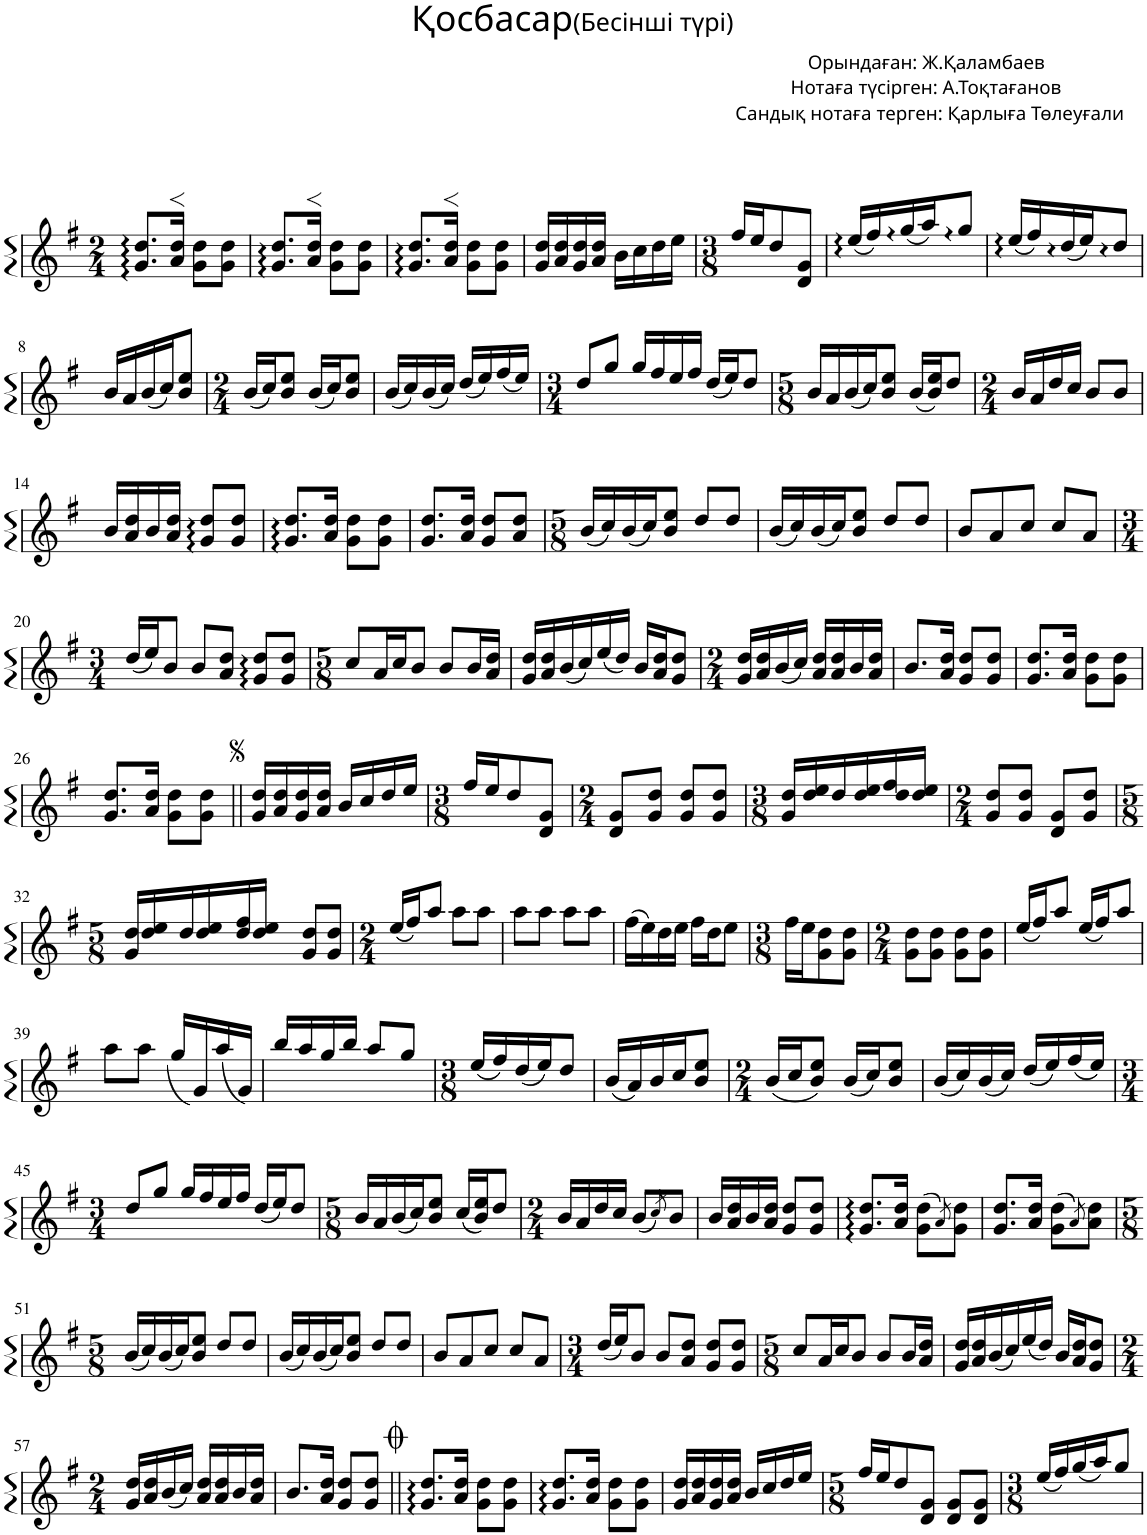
**kern
*part1
*staff1
*I"Piano
*I'Pno.
*clefG2
*k[f#]
*M2/4
=1
8.g/ 8.dd/L
16a/> 16dd/>Jk
8g\ 8dd\L
8g\ 8dd\J
=2
8.g/ 8.dd/L
16a/> 16dd/>Jk
8g\ 8dd\L
8g\ 8dd\J
=3
8.g/ 8.dd/L
16a/> 16dd/>Jk
8g\ 8dd\L
8g\ 8dd\J
=4
16g/ 16dd/LL
16a/ 16dd/
16g/ 16dd/
16a/ 16dd/JJ
16b\LL
16cc\
16dd\
16ee\JJ
=5
*M3/8
16ff#/LL
16ee/J
8dd/
8d/ 8g/J
=6
(16ee/LL
16ff#/)
(16gg/
16aa/J)
8gg/J
=7
(16ee/LL
16ff#/)
(16dd/
16ee/J)
8dd/J
!!LO:LB:g=z
=8
16b/LL
16a/
(16b/
16cc/J)
8b/ 8ee/J
=9
*M2/4
(16b/LL
16cc/J)
8b/ 8ee/J
(16b/LL
16cc/J)
8b/ 8ee/J
=10
(16b/LL
16cc/)
(16b/
16cc/JJ)
(16dd/LL
16ee/)
(16ff#/
16ee/JJ)
=11
*M3/4
8dd/L
8gg/J
16gg/LL
16ff#/
16ee/
16ff#/JJ
(16dd/LL
16ee/J)
8dd/J
=12
*M5/8
16b/LL
16a/
(16b/
16cc/J)
8b/ 8ee/J
(16b/LL
16b/ 16ee/J)
8dd/J
=13
*M2/4
16b/LL
16a/
16dd/
16cc/JJ
8b/L
8b/J
!!LO:LB:g=z
=14
16b/LL
16a/ 16dd/
16b/
16a/ 16dd/JJ
8g/ 8dd/L
8g/ 8dd/J
=15
8.g/ 8.dd/L
16a/ 16dd/Jk
8g\ 8dd\L
8g\ 8dd\J
=16
8.g/ 8.dd/L
16a/ 16dd/Jk
8g/ 8dd/L
8a/ 8dd/J
=17
*M5/8
(16b/LL
16cc/)
(16b/
16cc/J)
8b/ 8ee/J
8dd/L
8dd/J
=18
(16b/LL
16cc/)
(16b/
16cc/J)
8b/ 8ee/J
8dd/L
8dd/J
=19
8b/L
8a/
8cc/J
8cc/L
8a/J
!!LO:LB:g=z
=20
*M3/4
(16dd/LL
16ee/J)
8b/J
8b/L
8a/ 8dd/J
8g/ 8dd/L
8g/ 8dd/J
=21
*M5/8
8cc/L
16a/L
16cc/J
8b/J
8b/L
16b/L
16a/ 16dd/JJ
=22
16g/ 16dd/LL
16a/ 16dd/
(16b/
16cc/)
(16ee/
16dd/JJ)
16b/LL
16a/ 16dd/J
8g/ 8dd/J
=23
*M2/4
16g/ 16dd/LL
16a/ 16dd/
(16b/
16cc/JJ)
16a/ 16dd/LL
16a/ 16dd/
16b/
16a/ 16dd/JJ
=24
8.b/L
16a/ 16dd/Jk
8g/ 8dd/L
8g/ 8dd/J
=25
8.g/ 8.dd/L
16a/ 16dd/Jk
8g\ 8dd\L
8g\ 8dd\J
!!LO:LB:g=z
=26
8.g/ 8.dd/L
16a/ 16dd/Jk
8g\ 8dd\L
8g\ 8dd\J
=27||
16g/ 16dd/LL
16a/ 16dd/
16g/ 16dd/
16a/ 16dd/JJ
16b/LL
16cc/
16dd/
16ee/JJ
=28
*M3/8
16ff#/LL
16ee/J
8dd/
8d/ 8g/J
=29
*M2/4
8d/ 8g/L
8g/ 8dd/J
8g/ 8dd/L
8g/ 8dd/J
=30
*M3/8
16g/ 16dd/LL
16dd/ 16ee/
16dd/
16dd/ 16ee/
16dd/ 16ff#/
16dd/ 16ee/JJ
=31
*M2/4
8g/ 8dd/L
8g/ 8dd/J
8d/ 8g/L
8g/ 8dd/J
!!LO:LB:g=z
=32
*M5/8
16g/ 16dd/LL
16dd/ 16ee/
16dd/
16dd/ 16ee/
16dd/ 16ff#/
16dd/ 16ee/JJ
8g/ 8dd/L
8g/ 8dd/J
=33
*M2/4
(16ee/LL
16ff#/J)
8aa/J
8aa\L
8aa\J
=34
8aa\L
8aa\J
8aa\L
8aa\J
=35
(16ff#\LL
16ee\)
16dd\
16ee\JJ
16ff#\LL
16dd\J
8ee\J
=36
*M3/8
16ff#\LL
16ee\J
8g\ 8dd\
8g\ 8dd\J
=37
*M2/4
8g\ 8dd\L
8g\ 8dd\J
8g\ 8dd\L
8g\ 8dd\J
=38
(16ee/LL
16ff#/J)
8aa/J
(16ee/LL
16ff#/J)
8aa/J
!!LO:LB:g=z
=39
8aa\L
8aa\J
(16gg/LL
16g/)
(16aa/
16g/JJ)
=40
16bb/LL
16aa/
16gg/
16bb/JJ
8aa/L
8gg/J
=41
*M3/8
(16ee/LL
16ff#/)
(16dd/
16ee/J)
8dd/J
=42
(16b/LL
16a/)
16b/
16cc/J
8b/ 8ee/J
=43
*M2/4
(16b/LL
16cc/J
8b/ 8ee/J)
(16b/LL
16cc/J)
8b/ 8ee/J
=44
(16b/LL
16cc/)
(16b/
16cc/JJ)
(16dd/LL
16ee/)
(16ff#/
16ee/JJ)
!!LO:LB:g=z
=45
*M3/4
8dd/L
8gg/J
16gg/LL
16ff#/
16ee/
16ff#/JJ
(16dd/LL
16ee/J)
8dd/J
=46
*M5/8
16b/LL
16a/
(16b/
16cc/J)
8b/ 8ee/J
(16cc/LL
16b/ 16ee/J)
8dd/J
=47
*M2/4
16b/LL
16a/
16dd/
16cc/JJ
(8b/L
8qcc/)
8b/J
=48
16b/LL
16a/ 16dd/
16b/
16a/ 16dd/JJ
8g/ 8dd/L
8g/ 8dd/J
=49
8.g/ 8.dd/L
16a/ 16dd/Jk
(8g\ 8dd\L
8qa/)
8g\ 8dd\J
=50
8.g/ 8.dd/L
16a/ 16dd/Jk
(8g\ 8dd\L
8qa/)
8a\ 8dd\J
!!LO:LB:g=z
=51
*M5/8
(16b/LL
16cc/)
(16b/
16cc/J)
8b/ 8ee/J
8dd/L
8dd/J
=52
(16b/LL
16cc/)
(16b/
16cc/J)
8b/ 8ee/J
8dd/L
8dd/J
=53
8b/L
8a/
8cc/J
8cc/L
8a/J
=54
*M3/4
(16dd/LL
16ee/J)
8b/J
8b/L
8a/ 8dd/J
8g/ 8dd/L
8g/ 8dd/J
=55
*M5/8
8cc/L
16a/L
16cc/J
8b/J
8b/L
16b/L
16a/ 16dd/JJ
=56
16g/ 16dd/LL
16a/ 16dd/
(16b/
16cc/)
(16ee/
16dd/JJ)
16b/LL
16a/ 16dd/J
8g/ 8dd/J
!!LO:LB:g=z
=57
*M2/4
16g/ 16dd/LL
16a/ 16dd/
(16b/
16cc/JJ)
16a/ 16dd/LL
16a/ 16dd/
16b/
16a/ 16dd/JJ
=58
8.b/L
16a/ 16dd/Jk
8g/ 8dd/L
8g/ 8dd/J
=59||
8.g/ 8.dd/L
16a/ 16dd/Jk
8g\ 8dd\L
8g\ 8dd\J
=60
8.g/ 8.dd/L
16a/ 16dd/Jk
8g\ 8dd\L
8g\ 8dd\J
=61
16g/ 16dd/LL
16a/ 16dd/
16g/ 16dd/
16a/ 16dd/JJ
16b/LL
16cc/
16dd/
16ee/JJ
=62
*M5/8
16ff#/LL
16ee/J
8dd/
8d/ 8g/J
8d/ 8g/L
8d/ 8g/J
=63
*M3/8
(16ee/LL
16ff#/)
(16gg/
16aa/J)
8gg/J
=
*-
